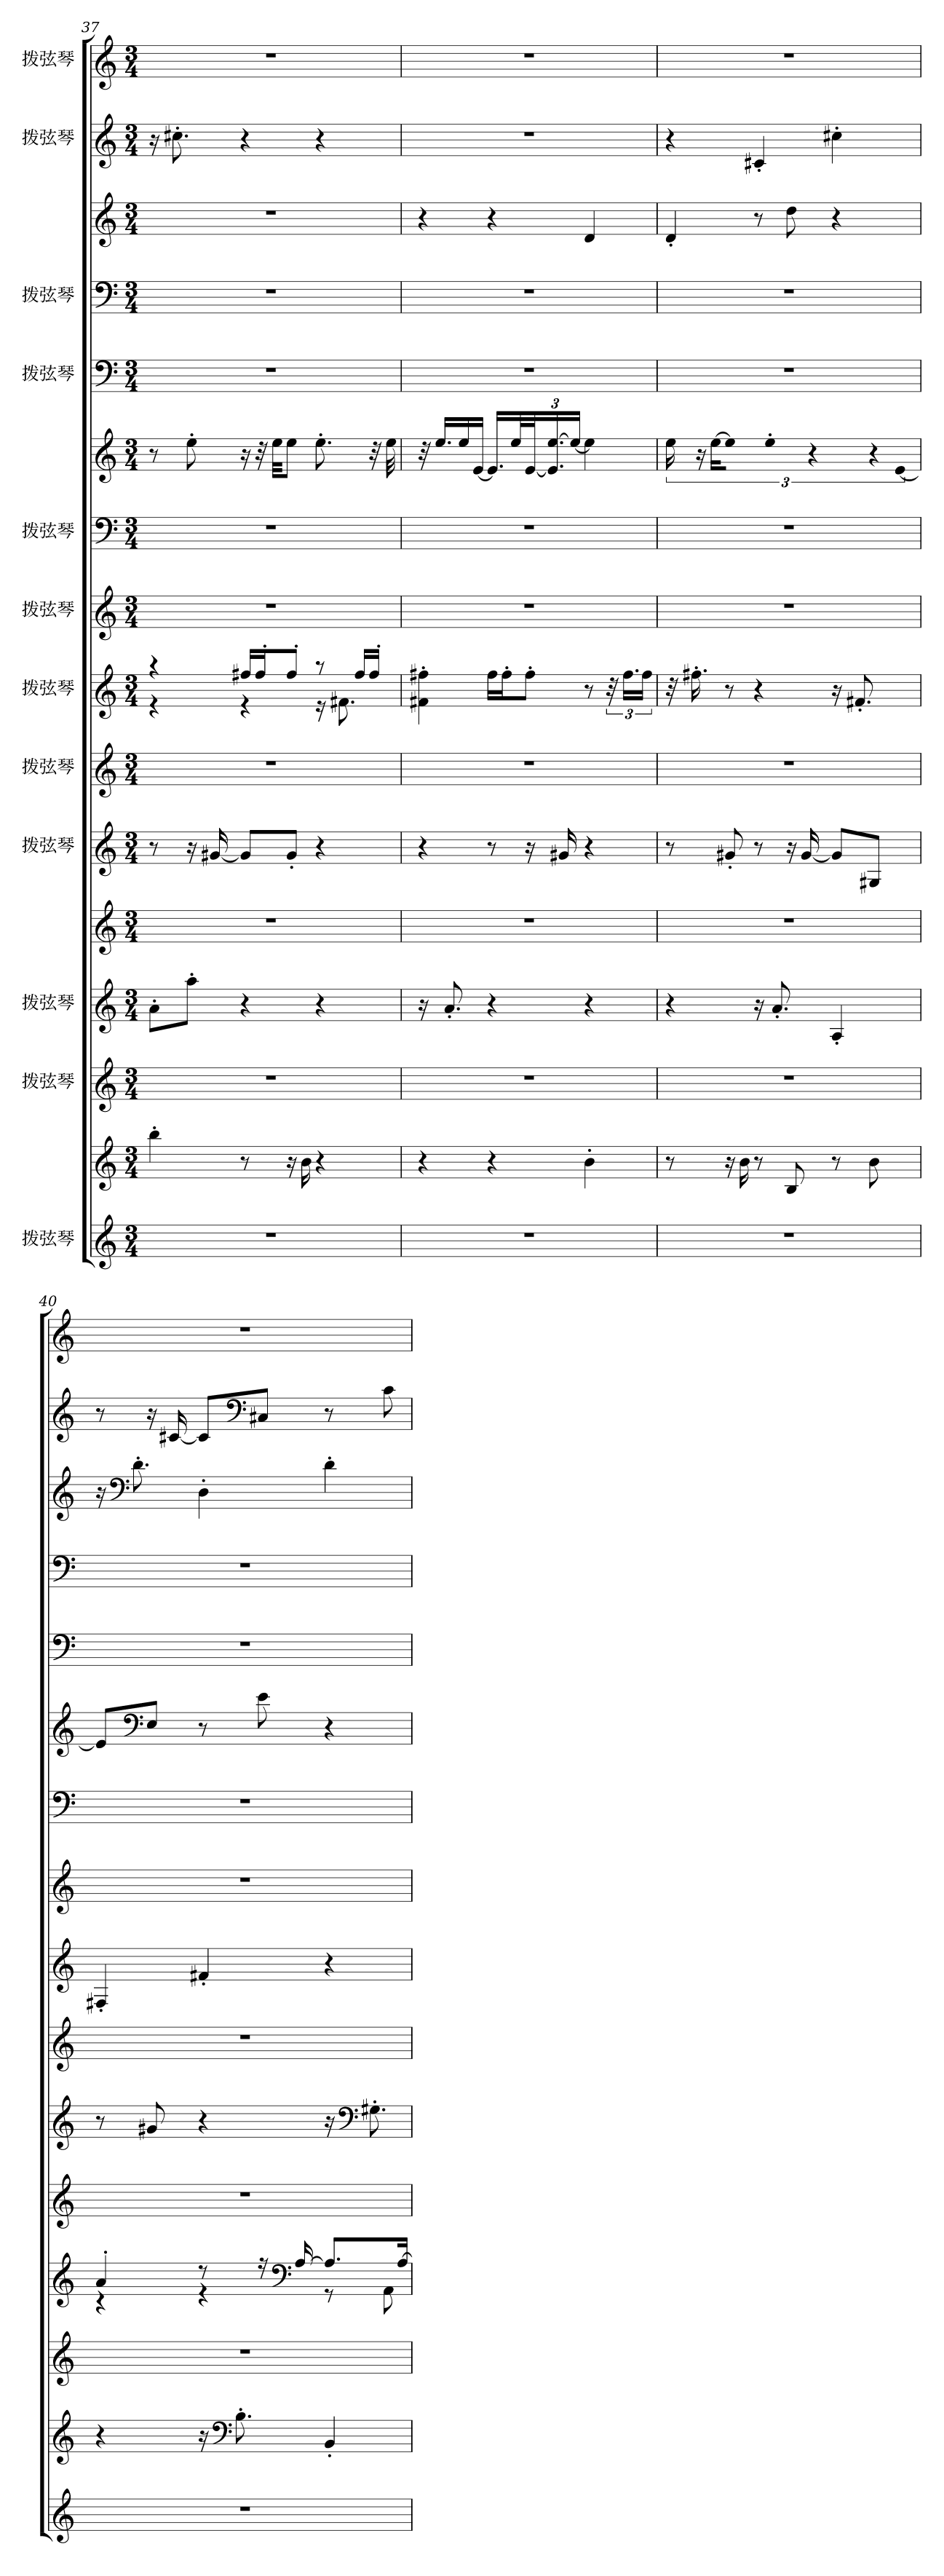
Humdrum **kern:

**kern	**kern	**kern	**kern	**kern	**kern	**kern	**kern	**kern	**kern	**kern	**kern	**kern	**kern	**kern	**kern
*part12	*part12	*part11	*part10	*part10	*part9	*part8	*part7	*part6	*part5	*part5	*part4	*part3	*part3	*part2	*part1
*staff16	*staff15	*staff14	*staff13	*staff12	*staff11	*staff10	*staff9	*staff8	*staff7	*staff6	*staff5	*staff4	*staff3	*staff2	*staff1
*I"拨弦琴	*	*I"拨弦琴	*I"拨弦琴	*	*I"拨弦琴	*I"拨弦琴	*I"拨弦琴	*I"拨弦琴	*I"拨弦琴	*	*I"拨弦琴	*I"拨弦琴	*	*I"拨弦琴	*I"拨弦琴
!!LO:PB:g=z
*clefG2	*clefG2	*clefG2	*clefG2	*clefG2	*clefG2	*clefG2	*clefG2	*clefG2	*clefF4	*clefG2	*clefF4	*clefF4	*clefG2	*clefG2	*clefG2
*k[]	*k[]	*k[]	*k[]	*k[]	*k[]	*k[]	*k[]	*k[]	*k[]	*k[]	*k[]	*k[]	*k[]	*k[]	*k[]
*M3/4	*M3/4	*M3/4	*M3/4	*M3/4	*M3/4	*M3/4	*M3/4	*M3/4	*M3/4	*M3/4	*M3/4	*M3/4	*M3/4	*M3/4	*M3/4
=37	=37	=37	=37	=37	=37	=37	=37	=37	=37	=37	=37	=37	=37	=37	=37
*	*	*	*	*	*	*	*^	*	*	*	*	*	*	*	*
2.r	4bb'\	2.r	8a'\L	2.r	8r	2.r	4r	4r	2.r	2.r	8r	2.r	2.r	2.r	16r	2.r
.	.	.	.	.	.	.	.	.	.	.	.	.	.	.	8.cc#X'\	.
.	.	.	8aa'\J	.	16r	.	.	.	.	.	8ee'\	.	.	.	.	.
.	.	.	.	.	[16g#X/	.	.	.	.	.	.	.	.	.	.	.
.	8r	.	4r	.	8g#/L]	.	16ff#X/LL	4r	.	.	16r	.	.	.	4r	.
.	.	.	.	.	.	.	16ff#'/J	.	.	.	32r	.	.	.	.	.
.	.	.	.	.	.	.	.	.	.	.	32ee\KKL	.	.	.	.	.
.	16r	.	.	.	8g#'/J	.	8ff#'/J	.	.	.	8ee\J	.	.	.	.	.
.	16b\	.	.	.	.	.	.	.	.	.	.	.	.	.	.	.
.	4r	.	4r	.	4r	.	8r	16r	.	.	8.ee'\	.	.	.	4r	.
.	.	.	.	.	.	.	.	8.f#X\	.	.	.	.	.	.	.	.
.	.	.	.	.	.	.	16ff#/LL	.	.	.	.	.	.	.	.	.
.	.	.	.	.	.	.	16ff#'/JJ	.	.	.	32r	.	.	.	.	.
.	.	.	.	.	.	.	.	.	.	.	32ee\	.	.	.	.	.
*	*	*	*	*	*	*	*v	*v	*	*	*	*	*	*	*	*
=38	=38	=38	=38	=38	=38	=38	=38	=38	=38	=38	=38	=38	=38	=38	=38
2.r	4r	2.r	16r	2.r	4r	2.r	4f#X\' 4ff#X\'	2.r	2.r	32r	2.r	2.r	4r	2.r	2.r
.	.	.	.	.	.	.	.	.	.	16.ee/LL	.	.	.	.	.
.	.	.	8.a'/	.	.	.	.	.	.	.	.	.	.	.	.
.	.	.	.	.	.	.	.	.	.	16ee/	.	.	.	.	.
.	.	.	.	.	.	.	.	.	.	[16e/JJ	.	.	.	.	.
.	4r	.	4r	.	8r	.	16ff#\LL	.	.	16.e/LL]	.	.	4r	.	.
.	.	.	.	.	.	.	16ff#'\J	.	.	.	.	.	.	.	.
.	.	.	.	.	.	.	.	.	.	32ee/L	.	.	.	.	.
*	*	*	*	*	*	*	*	*	*	*Xbrackettup	*	*	*	*	*
.	.	.	.	.	16r	.	8ff#'\J	.	.	[48e/J	.	.	.	.	.
.	.	.	.	.	.	.	.	.	.	24.e/] [24.ee/	.	.	.	.	.
.	.	.	.	.	16g#X/	.	.	.	.	.	.	.	.	.	.
.	.	.	.	.	.	.	.	.	.	24ee/JJ_	.	.	.	.	.
.	4b'\	.	4r	.	4r	.	8r	.	.	4ee\]	.	.	4d/	.	.
.	.	.	.	.	.	.	48r	.	.	.	.	.	.	.	.
.	.	.	.	.	.	.	24.ff#\LL	.	.	.	.	.	.	.	.
.	.	.	.	.	.	.	24ff#\JJ	.	.	.	.	.	.	.	.
!!LO:PB:g=z
=39	=39	=39	=39	=39	=39	=39	=39	=39	=39	=39	=39	=39	=39	=39	=39
*	*	*	*	*	*	*	*	*	*	*brackettup	*	*	*	*	*
2.r	8r	2.r	4r	2.r	8r	2.r	32r	2.r	2.r	24ee\	2.r	2.r	4d'/	4r	2.r
.	.	.	.	.	.	.	16.ff#X'\	.	.	.	.	.	.	.	.
.	.	.	.	.	.	.	.	.	.	24r	.	.	.	.	.
.	.	.	.	.	.	.	.	.	.	[24ee\KL	.	.	.	.	.
.	16r	.	.	.	8g#X'/	.	8r	.	.	8ee\J]	.	.	.	.	.
.	16b\	.	.	.	.	.	.	.	.	.	.	.	.	.	.
.	8r	.	16r	.	8r	.	4r	.	.	4ee'\	.	.	8r	4c#X'/	.
.	.	.	8.a'/	.	.	.	.	.	.	.	.	.	.	.	.
.	8B/	.	.	.	16r	.	.	.	.	.	.	.	8dd\	.	.
.	.	.	.	.	[16g#/	.	.	.	.	.	.	.	.	.	.
.	8r	.	4A'/	.	8g#/L]	.	16r	.	.	8r	.	.	4r	4cc#X'\	.
.	.	.	.	.	.	.	8.f#X'/	.	.	.	.	.	.	.	.
.	8b\	.	.	.	8G#X/J	.	.	.	.	16r	.	.	.	.	.
.	.	.	.	.	.	.	.	.	.	[16e/	.	.	.	.	.
=40	=40	=40	=40	=40	=40	=40	=40	=40	=40	=40	=40	=40	=40	=40	=40
*	*	*	*^	*	*	*	*	*	*	*	*	*	*	*	*
2.r	4r	2.r	4a'/	4r	2.r	8r	2.r	4F#X'/	2.r	2.r	8e/L]	2.r	2.r	16r	8r	2.r
*	*	*	*	*	*	*	*	*	*	*	*	*	*	*clefF4	*	*
.	.	.	.	.	.	.	.	.	.	.	.	.	.	8.d'\	.	.
*	*	*	*	*	*	*	*	*	*	*	*clefF4	*	*	*	*	*
.	.	.	.	.	.	8g#X/	.	.	.	.	8E/J	.	.	.	16r	.
.	.	.	.	.	.	.	.	.	.	.	.	.	.	.	[16c#X/	.
.	16r	.	8r	4r	.	4r	.	4f#X'/	.	.	8r	.	.	4D'\	8c#/L]	.
*	*clefF4	*	*	*	*	*	*	*	*	*	*	*	*	*	*	*
.	8.B'\	.	.	.	.	.	.	.	.	.	.	.	.	.	.	.
*	*	*	*	*	*	*	*	*	*	*	*	*	*	*	*clefF4	*
.	.	.	16r	.	.	.	.	.	.	.	8e\	.	.	.	8C#X/J	.
*	*	*	*clefF4	*	*	*	*	*	*	*	*	*	*	*	*	*
.	.	.	[16A/	.	.	.	.	.	.	.	.	.	.	.	.	.
.	4BB'/	.	8.A/L]	8r	.	16r	.	4r	.	.	4r	.	.	4d'\	8r	.
*	*	*	*	*	*	*clefF4	*	*	*	*	*	*	*	*	*	*
.	.	.	.	.	.	8.G#X'\	.	.	.	.	.	.	.	.	.	.
.	.	.	.	8AA\	.	.	.	.	.	.	.	.	.	.	8c#\	.
.	.	.	[16A/Jk	.	.	.	.	.	.	.	.	.	.	.	.	.
*	*	*	*v	*v	*	*	*	*	*	*	*	*	*	*	*	*
=	=	=	=	=	=	=	=	=	=	=	=	=	=	=	=
*-	*-	*-	*-	*-	*-	*-	*-	*-	*-	*-	*-	*-	*-	*-	*-
